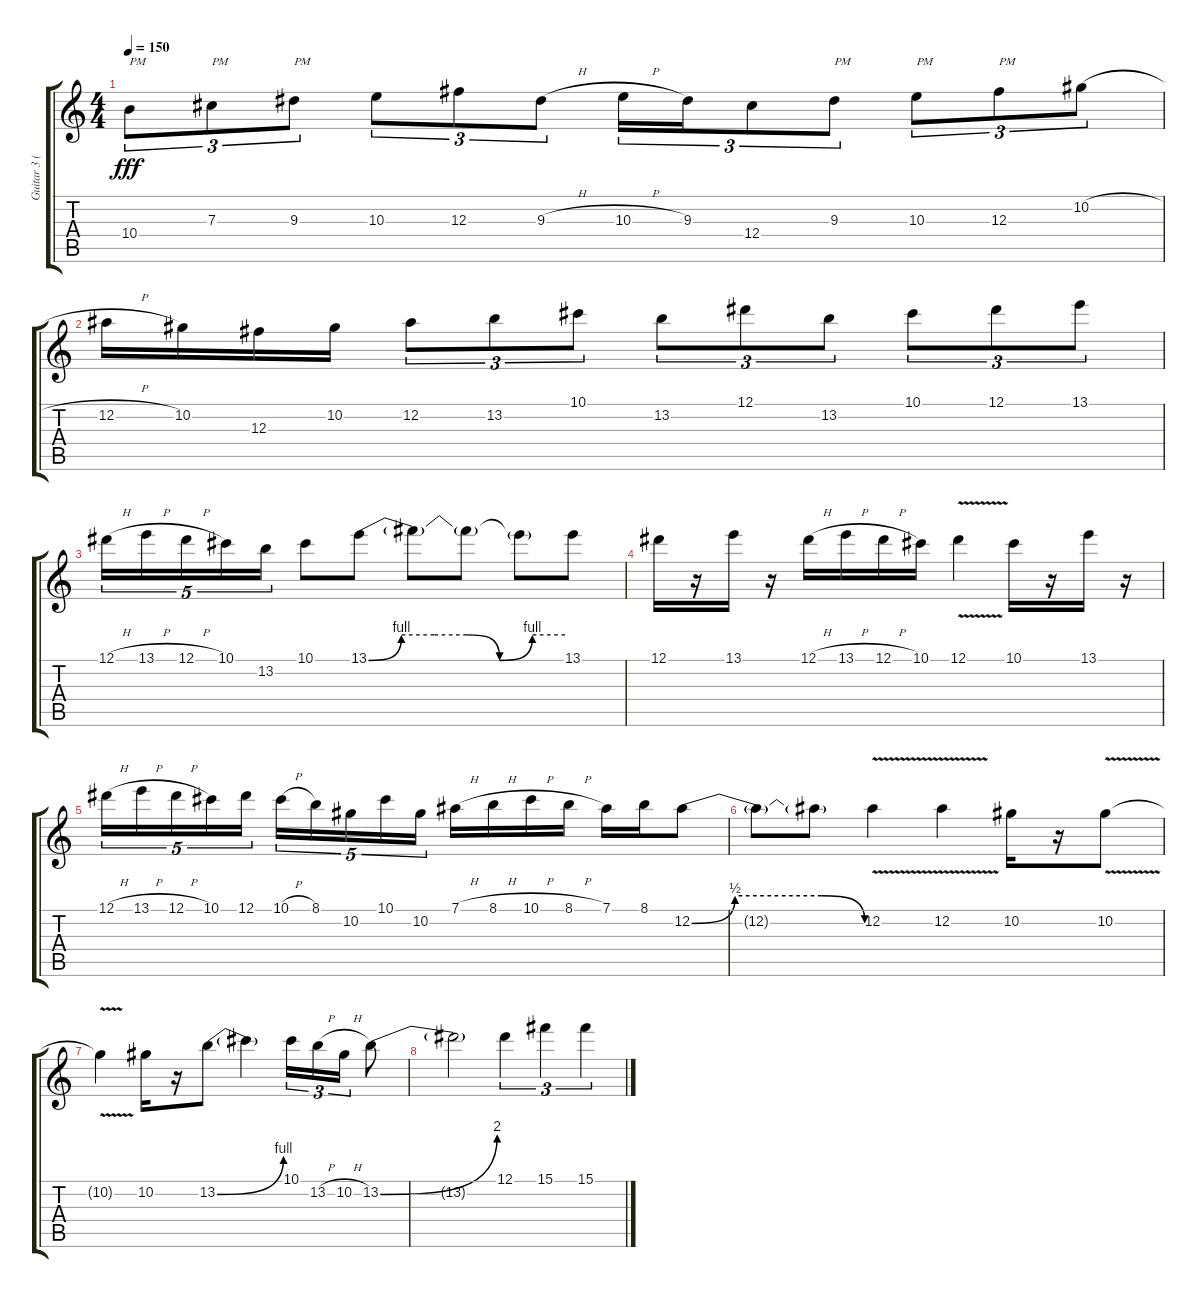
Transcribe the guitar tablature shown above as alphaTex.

\track ("Guitar 3 (Slash Solo)" "Guitar 3 (") {instrument distortionguitar}
\staff {score tabs}
\tuning (Eb4 Bb3 Gb3 Db3 Ab2 Eb2) {hide}
\ts (4 4)
\tempo 150
\clef g2
\ks c
10.4.8{tu (3 2) txt "PM" dy fff} 7.3.8{tu (3 2) txt "PM"} 9.3.8{tu (3 2) txt "PM"} 10.3.8{tu (3 2)} 12.3.8{tu (3 2)} 9.3{h}.8{tu (3 2)} 10.3{h}.16{tu (3 2)} 9.3.16{tu (3 2)} 12.4.8{tu (3 2)} 9.3.8{tu (3 2) txt "PM"} 10.3.8{tu (3 2) txt "PM"} 12.3.8{tu (3 2) txt "PM"} 10.2{h}.8{tu (3 2)} |
12.2{h}.16 10.2.16 12.3.16 10.2.16 12.2.8{tu (3 2)} 13.2.8{tu (3 2)} 10.1.8{tu (3 2)} 13.2.8{tu (3 2)} 12.1.8{tu (3 2)} 13.2.8{tu (3 2)} 10.1.8{tu (3 2)} 12.1.8{tu (3 2)} 13.1.8{tu (3 2)} |
12.1{h}.16{tu (5 4)} 13.1{h}.16{tu (5 4)} 12.1{h}.16{tu (5 4)} 10.1.16{tu (5 4)} 13.2.16{tu (5 4)} 10.1.8 13.1{be (custom 0 0 10 4 20 4 30 4 40 0 50 4 60 4)}.8 13.1{t}.8 13.1{t}.8 13.1{t}.8 13.1.8 |
12.1.16 r.16 13.1.16 r.16 12.1{h}.16 13.1{h}.16 12.1{h}.16 10.1.16 12.1{v}.4 10.1.16 r.16 13.1.16 r.16 |
12.1{h}.16{tu (5 4)} 13.1{h}.16{tu (5 4)} 12.1{h}.16{tu (5 4)} 10.1.16{tu (5 4)} 12.1.16{tu (5 4)} 10.1{h}.16{tu (5 4)} 8.1.16{tu (5 4)} 10.2.16{tu (5 4)} 10.1.16{tu (5 4)} 10.2.16{tu (5 4)} 7.1{h}.16 8.1{h}.16 10.1{h}.16 8.1{h}.16 7.1.16 8.1.16 12.2{be (custom 0 0 15 2 30 2 45 2 60 0)}.8 |
12.2{t}.8 12.2{t}.8 12.2{v}.4 12.2{v}.4 10.2.16 r.16 10.2{v}.8 |
10.2{t}.4 10.2.16 r.16 13.2{be (bend 0 0 60 4)}.8 13.2{t}.4 10.1.16{tu (3 2)} 13.2{h}.16{tu (3 2)} 10.2{h}.16{tu (3 2)} 13.2{be (bend 0 0 60 8)}.8 |
13.2{t}.2 12.1.4{tu (3 2)} 15.1.4{tu (3 2)} 15.1.4{tu (3 2)}
